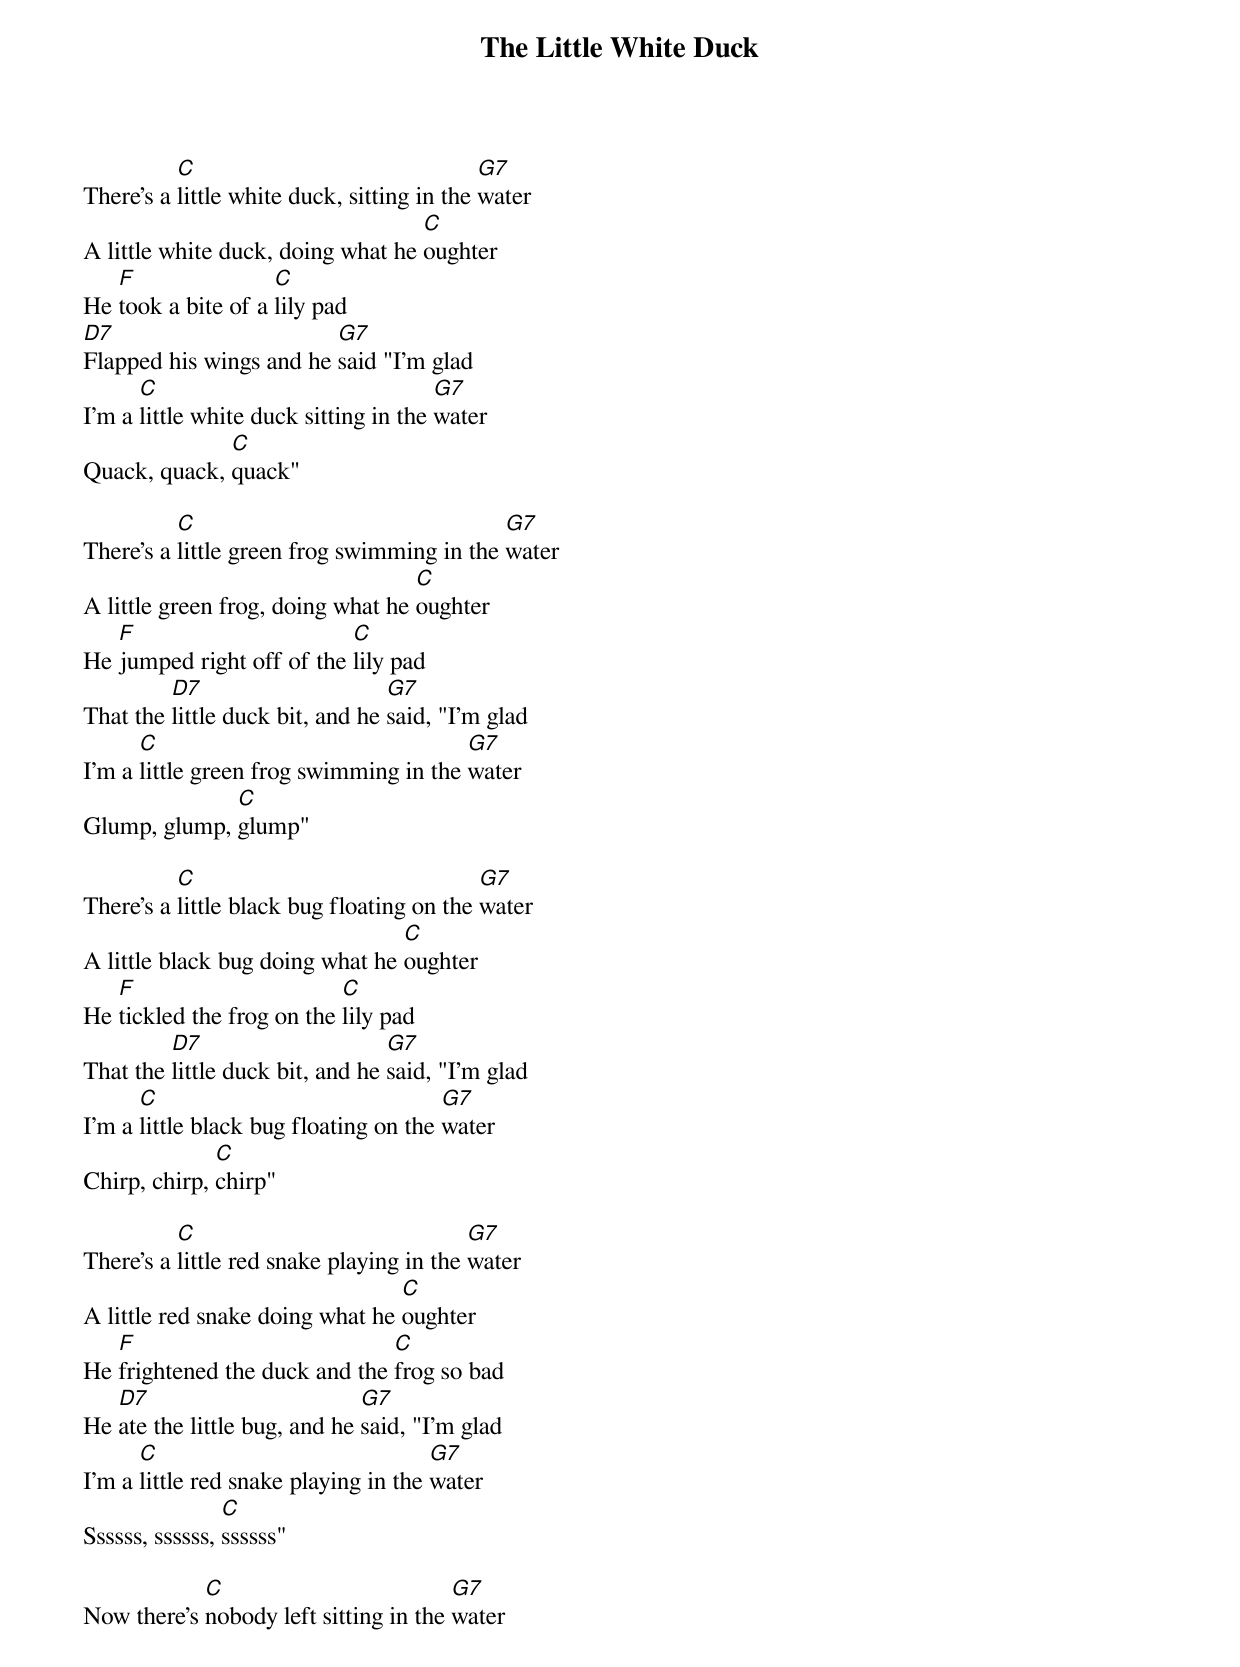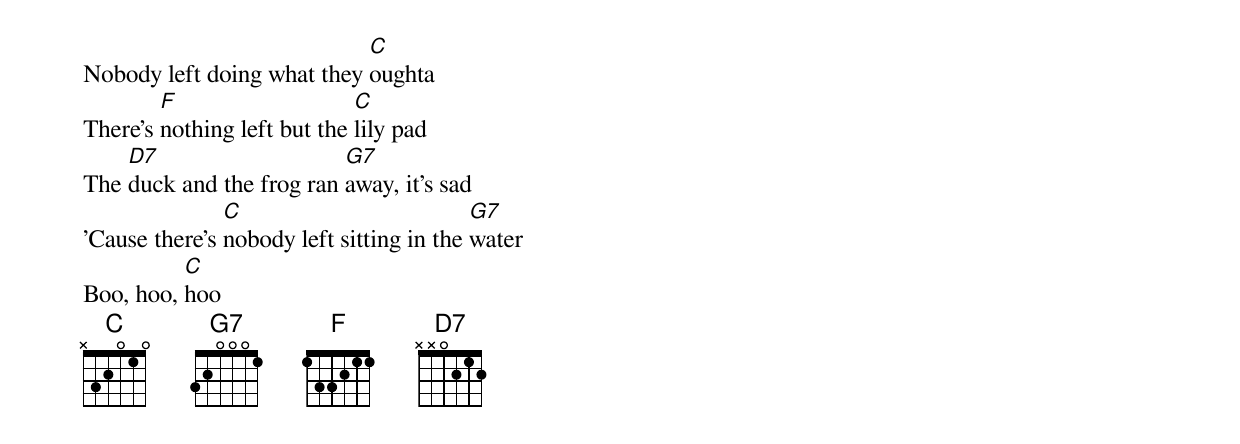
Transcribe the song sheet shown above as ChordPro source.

{title: The Little White Duck}
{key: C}

There's a [C]little white duck, sitting in the [G7]water
A little white duck, doing what he [C]oughter
He [F]took a bite of a [C]lily pad
[D7]Flapped his wings and he [G7]said "I'm glad
I'm a [C]little white duck sitting in the [G7]water
Quack, quack, [C]quack"

There's a [C]little green frog swimming in the [G7]water
A little green frog, doing what he [C]oughter
He [F]jumped right off of the [C]lily pad
That the [D7]little duck bit, and he [G7]said, "I'm glad
I'm a [C]little green frog swimming in the [G7]water
Glump, glump, [C]glump"

There's a [C]little black bug floating on the [G7]water
A little black bug doing what he [C]oughter
He [F]tickled the frog on the [C]lily pad
That the [D7]little duck bit, and he [G7]said, "I'm glad
I'm a [C]little black bug floating on the [G7]water
Chirp, chirp, [C]chirp"

There's a [C]little red snake playing in the [G7]water
A little red snake doing what he [C]oughter
He [F]frightened the duck and the [C]frog so bad
He [D7]ate the little bug, and he [G7]said, "I'm glad
I'm a [C]little red snake playing in the [G7]water
Ssssss, ssssss, [C]ssssss"

Now there's [C]nobody left sitting in the [G7]water
Nobody left doing what they [C]oughta
There's [F]nothing left but the [C]lily pad
The [D7]duck and the frog ran [G7]away, it's sad
'Cause there's [C]nobody left sitting in the [G7]water
Boo, hoo, [C]hoo
